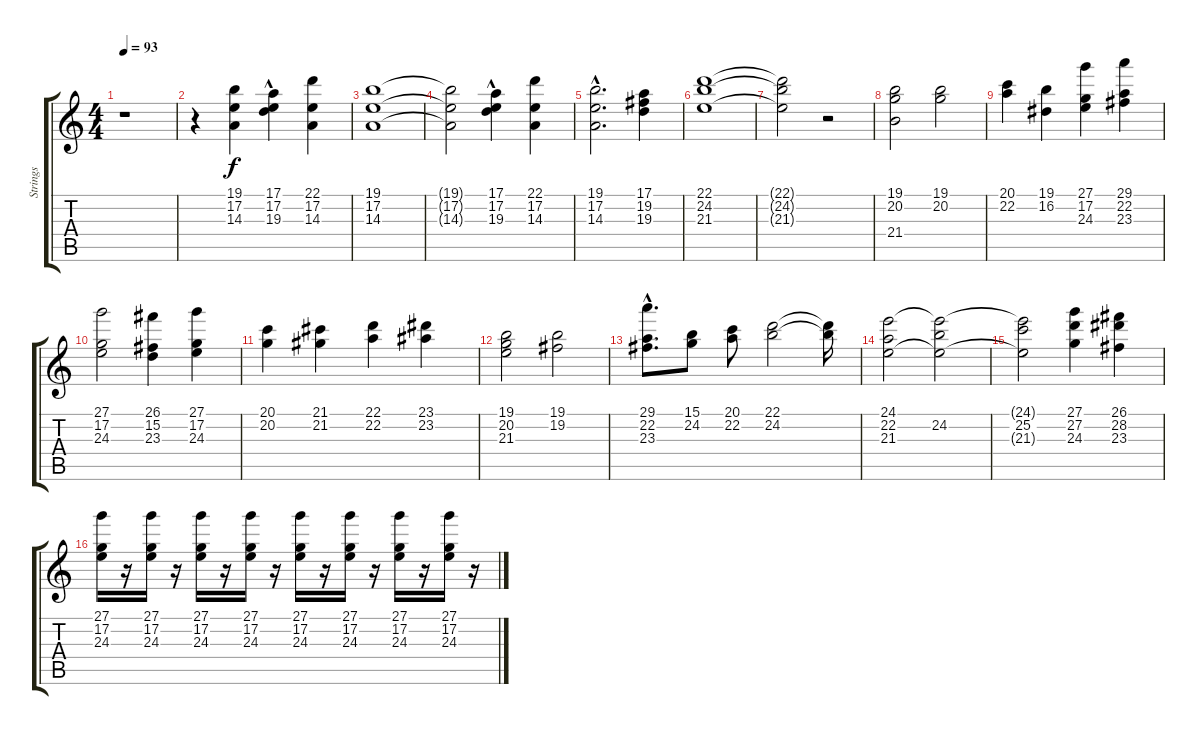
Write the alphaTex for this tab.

\track ("Strings" "Strings") {instrument stringensemble1}
\staff {score tabs}
\tuning (E4 B3 G3 D3 A2 E2) {hide}
\ts (4 4)
\tempo 93
\clef g2
\ks c
r.1{dy f} |
r.4 (19.1 17.2 14.3).4 (17.1 17.2 19.3{hac}).4 (22.1 17.2 14.3).4 |
(19.1 17.2 14.3).1 |
(19.1{t} 17.2{t} 14.3{t}).2 (17.1 17.2 19.3{hac}).4 (22.1 17.2 14.3).4 |
(19.1{hac} 17.2{hac} 14.3{hac}).2{d} (17.1 19.2 19.3).4 |
(22.1 24.2 21.3).1 |
(22.1{t} 24.2{t} 21.3{t}).2 r.2 |
(19.1 20.2 21.4).2 (19.1 20.2).2 |
(20.1 22.2).4 (19.1 16.2).4 (27.1 17.2 24.3).4 (29.1 22.2 23.3).4 |
(27.1 17.2 24.3).2 (26.1 15.2 23.3).4 (27.1 17.2 24.3).4 |
(20.1 20.2).4 (21.1 21.2).4 (22.1 22.2).4 (23.1 23.2).4 |
(19.1 20.2 21.3).2 (19.1 19.2).2 |
(29.1{hac} 22.2{hac} 23.3{hac}).8{d} (15.1 24.2).8 (20.1 22.2).8 (22.1 24.2).2 (22.1{t} 24.2{t}).16 |
(24.1 22.2 21.3).2 (24.1{t} 24.2 21.3{t}).2 |
(24.1{t} 25.2 21.3{t}).2 (27.1 27.2 24.3).4 (26.1 28.2 23.3).4 |
(27.1 17.2 24.3).16 r.16 (27.1 17.2 24.3).16 r.16 (27.1 17.2 24.3).16 r.16 (27.1 17.2 24.3).16 r.16 (27.1 17.2 24.3).16 r.16 (27.1 17.2 24.3).16 r.16 (27.1 17.2 24.3).16 r.16 (27.1 17.2 24.3).16 r.16
